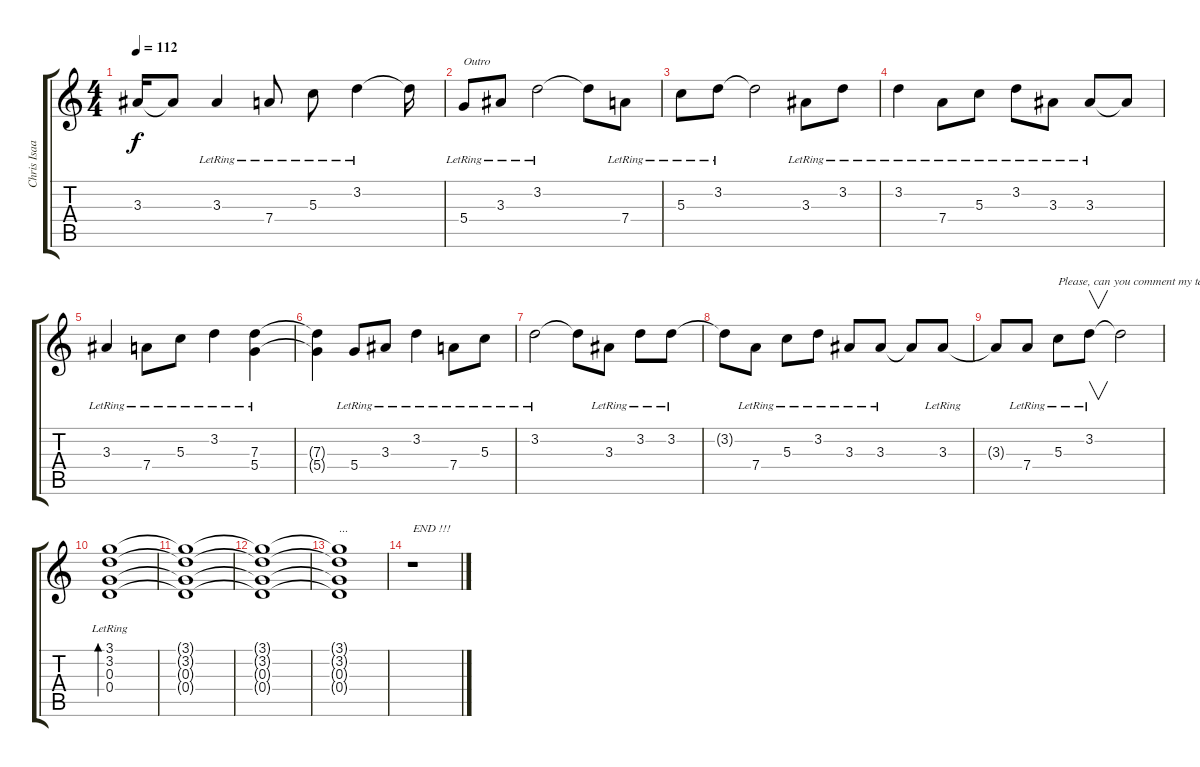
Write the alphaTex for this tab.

\track ("Chris Isaak ( clean 2 )" "Chris Isaa") {instrument electricguitarclean}
\staff {score tabs}
\tuning (E4 B3 G3 D3 A2 E2) {hide}
\ts (4 4)
\tempo 112
\clef g2
\ks c
3.3{t}.16{dy f} 3.3{t}.8 3.3{lr}.4 7.4{lr}.8 5.3{lr}.8 3.2{lr}.4 3.2{t}.16 |
5.4{lr}.8{txt "Outro"} 3.3{lr}.8 3.2{lr}.2 3.2{t}.8 7.4{lr}.8 |
5.3{lr}.8 3.2{lr}.8 3.2{t}.2 3.3{lr}.8 3.2{lr}.8 |
3.2{lr}.4 7.4{lr}.8 5.3{lr}.8 3.2{lr}.8 3.3{lr}.8 3.3{lr}.8 3.3{t}.8 |
3.3{lr}.4 7.4{lr}.8 5.3{lr}.8 3.2{lr}.4 (7.3{lr} 5.4{lr}).4 |
(7.3{t} 5.4{t}).4 5.4{lr}.8 3.3{lr}.8 3.2{lr}.4 7.4{lr}.8 5.3{lr}.8 |
3.2{lr}.2 3.2{t}.8 3.3{lr}.8 3.2{lr}.8 3.2{lr}.8 |
3.2{t}.8 7.4{lr}.8 5.3{lr}.8 3.2{lr}.8 3.3{lr}.8 3.3{lr}.8 3.3{t}.8 3.3{lr}.8 |
3.3{t}.8 7.4{lr}.8 5.3{lr}.8{txt "Please, can you comment my tab ?? It would be nice"} 3.2{lr}.8{v} 3.2{t}.2 |
(3.1{lr} 3.2{lr} 0.3{lr} 0.4{lr}).1{bd 480} |
(3.1{t} 3.2{t} 0.3{t} 0.4{t}).1 |
(3.1{t} 3.2{t} 0.3{t} 0.4{t}).1 |
(3.1{t} 3.2{t} 0.3{t} 0.4{t}).1{txt "..."} |
r.1{txt "END !!!"}
